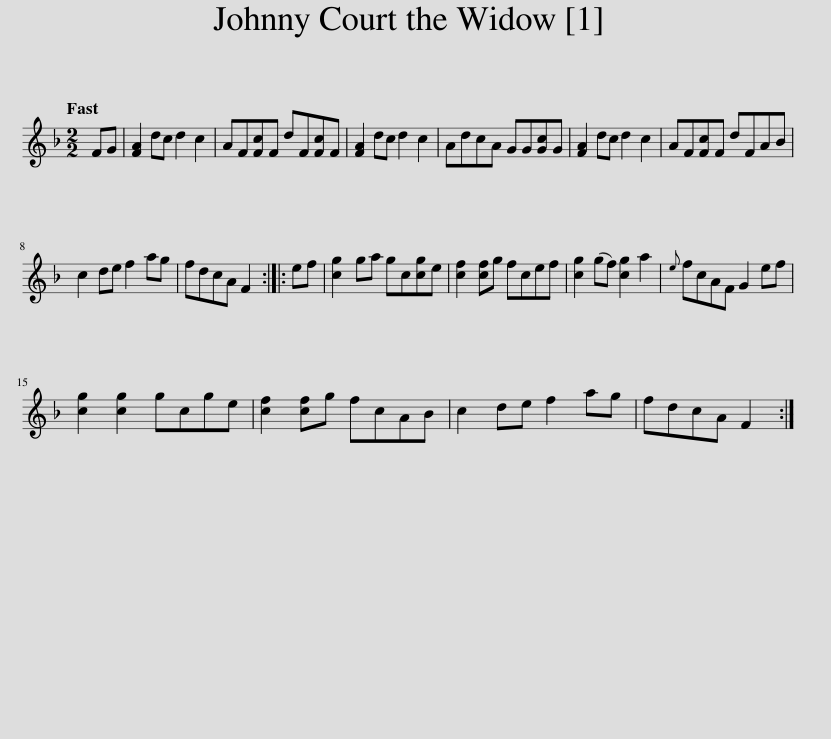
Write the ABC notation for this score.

X:1
L:1/8
Q:1/4=120
M:2/2
I:linebreak $
K:F
V:1 treble
V:1
 FG | [FA]2 dc d2 c2 | AF[Fc]F dF[Fc]F | [FA]2 dc d2 c2 | AdcA GG[Gc]G | %5
 [FA]2 dc d2 c2 | AF[Fc]F dFAB |$ c2 de f2 ag | fdcA F2 :: ef | %10
 [cg]2 ga gc[cg]e | [cf]2 [cf]g fcef | [cg]2 (gf) [cg]2 a2 |{e} fcAF G2 ef |$ [cg]2 [cg]2 gcge | %15
 [cf]2 [cf]g fcAB | c2 de f2 ag | fdcA F2 :| %18
